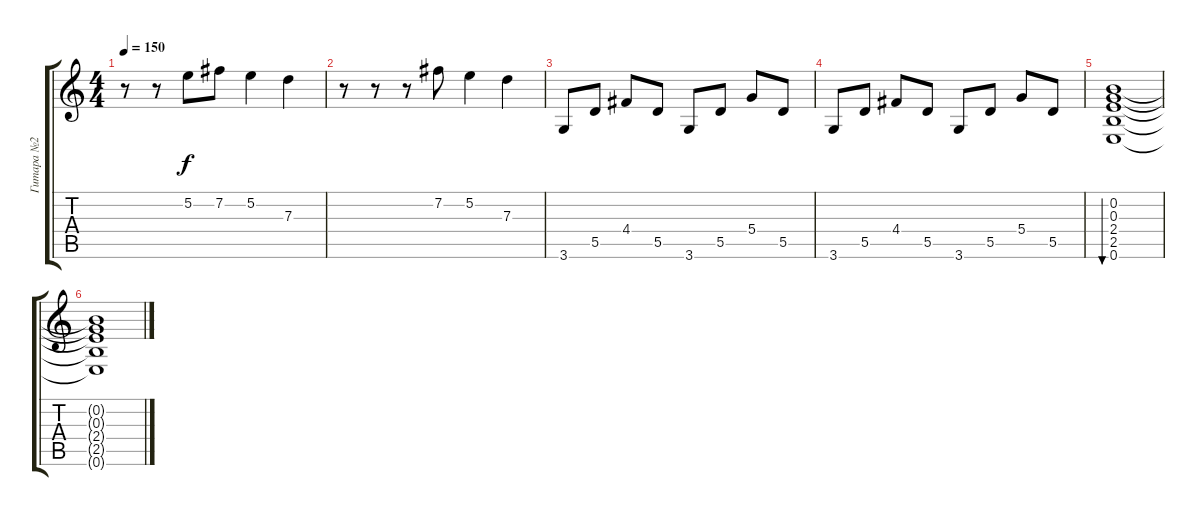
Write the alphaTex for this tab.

\track ("Гитара №2" "Гитара №2") {instrument electricguitarjazz}
\staff {score tabs}
\tuning (E4 B3 G3 D3 A2 E2) {hide}
\ts (4 4)
\tempo 150
\clef g2
\ks c
r.8{dy f} r.8 5.2.8 7.2.8 5.2.4 7.3.4 |
r.8 r.8 r.8 7.2.8 5.2.4 7.3.4 |
3.6.8 5.5.8 4.4.8 5.5.8 3.6.8 5.5.8 5.4.8 5.5.8 |
3.6.8 5.5.8 4.4.8 5.5.8 3.6.8 5.5.8 5.4.8 5.5.8 |
(0.2 0.3 2.4 2.5 0.6).1{bu 60} |
(0.2{t} 0.3{t} 2.4{t} 2.5{t} 0.6{t}).1
